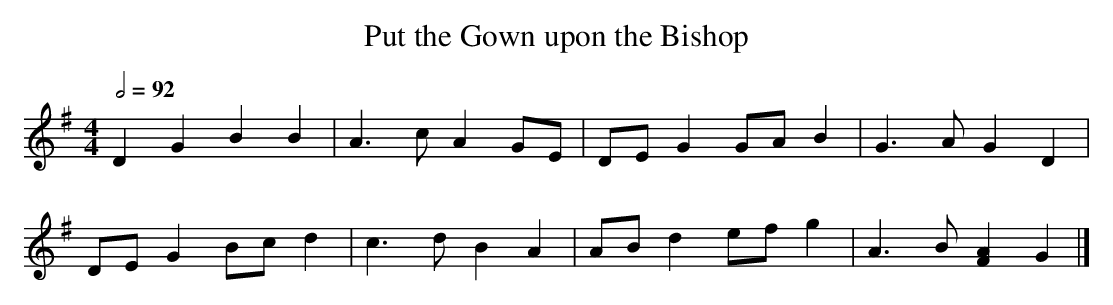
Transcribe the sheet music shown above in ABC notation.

X:1
T:Put the Gown upon the Bishop
M:4/4
L:1/4
Q:1/2=92
K:G
DG    BB   |A>c AG/E/|D/E/G G/A/B|G>A  G  D |
D/E/G B/c/d|c>d BA   |A/B/d e/f/g|A>B [AF]G|]
